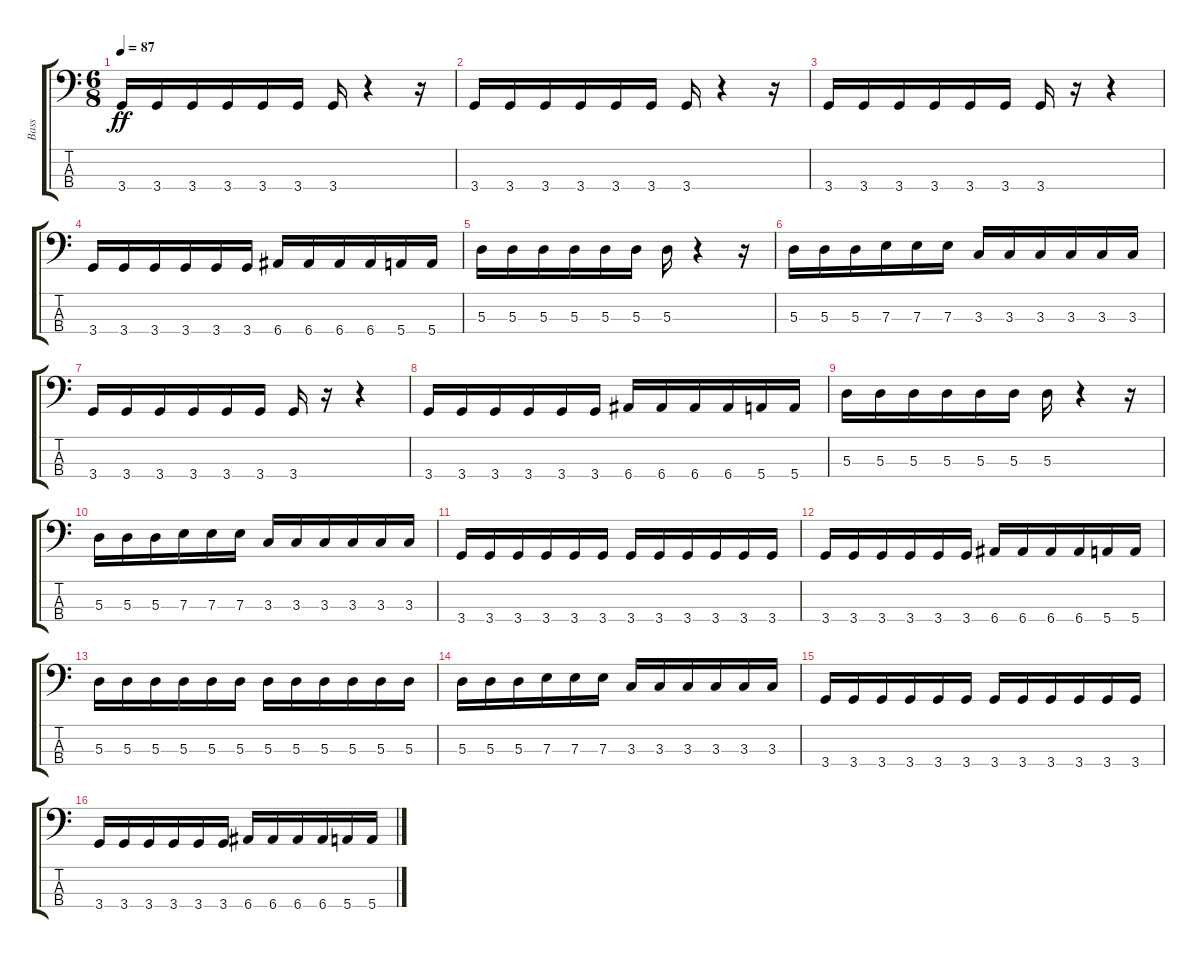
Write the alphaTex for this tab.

\track ("Bass" "Bass") {instrument electricbasspick}
\staff {score tabs}
\tuning (G2 D2 A1 E1) {hide}
\ts (6 8)
\tempo 87
\clef f4
\ks c
3.4.16{dy ff} 3.4.16 3.4.16 3.4.16 3.4.16 3.4.16 3.4.16 r.4 r.16 |
3.4.16 3.4.16 3.4.16 3.4.16 3.4.16 3.4.16 3.4.16 r.4 r.16 |
3.4.16 3.4.16 3.4.16 3.4.16 3.4.16 3.4.16 3.4.16 r.16 r.4 |
3.4.16 3.4.16 3.4.16 3.4.16 3.4.16 3.4.16 6.4.16 6.4.16 6.4.16 6.4.16 5.4.16 5.4.16 |
5.3.16 5.3.16 5.3.16 5.3.16 5.3.16 5.3.16 5.3.16 r.4 r.16 |
5.3.16 5.3.16 5.3.16 7.3.16 7.3.16 7.3.16 3.3.16 3.3.16 3.3.16 3.3.16 3.3.16 3.3.16 |
3.4.16 3.4.16 3.4.16 3.4.16 3.4.16 3.4.16 3.4.16 r.16 r.4 |
3.4.16 3.4.16 3.4.16 3.4.16 3.4.16 3.4.16 6.4.16 6.4.16 6.4.16 6.4.16 5.4.16 5.4.16 |
5.3.16 5.3.16 5.3.16 5.3.16 5.3.16 5.3.16 5.3.16 r.4 r.16 |
5.3.16 5.3.16 5.3.16 7.3.16 7.3.16 7.3.16 3.3.16 3.3.16 3.3.16 3.3.16 3.3.16 3.3.16 |
3.4.16 3.4.16 3.4.16 3.4.16 3.4.16 3.4.16 3.4.16 3.4.16 3.4.16 3.4.16 3.4.16 3.4.16 |
3.4.16 3.4.16 3.4.16 3.4.16 3.4.16 3.4.16 6.4.16 6.4.16 6.4.16 6.4.16 5.4.16 5.4.16 |
5.3.16 5.3.16 5.3.16 5.3.16 5.3.16 5.3.16 5.3.16 5.3.16 5.3.16 5.3.16 5.3.16 5.3.16 |
5.3.16 5.3.16 5.3.16 7.3.16 7.3.16 7.3.16 3.3.16 3.3.16 3.3.16 3.3.16 3.3.16 3.3.16 |
3.4.16 3.4.16 3.4.16 3.4.16 3.4.16 3.4.16 3.4.16 3.4.16 3.4.16 3.4.16 3.4.16 3.4.16 |
3.4.16 3.4.16 3.4.16 3.4.16 3.4.16 3.4.16 6.4.16 6.4.16 6.4.16 6.4.16 5.4.16 5.4.16
